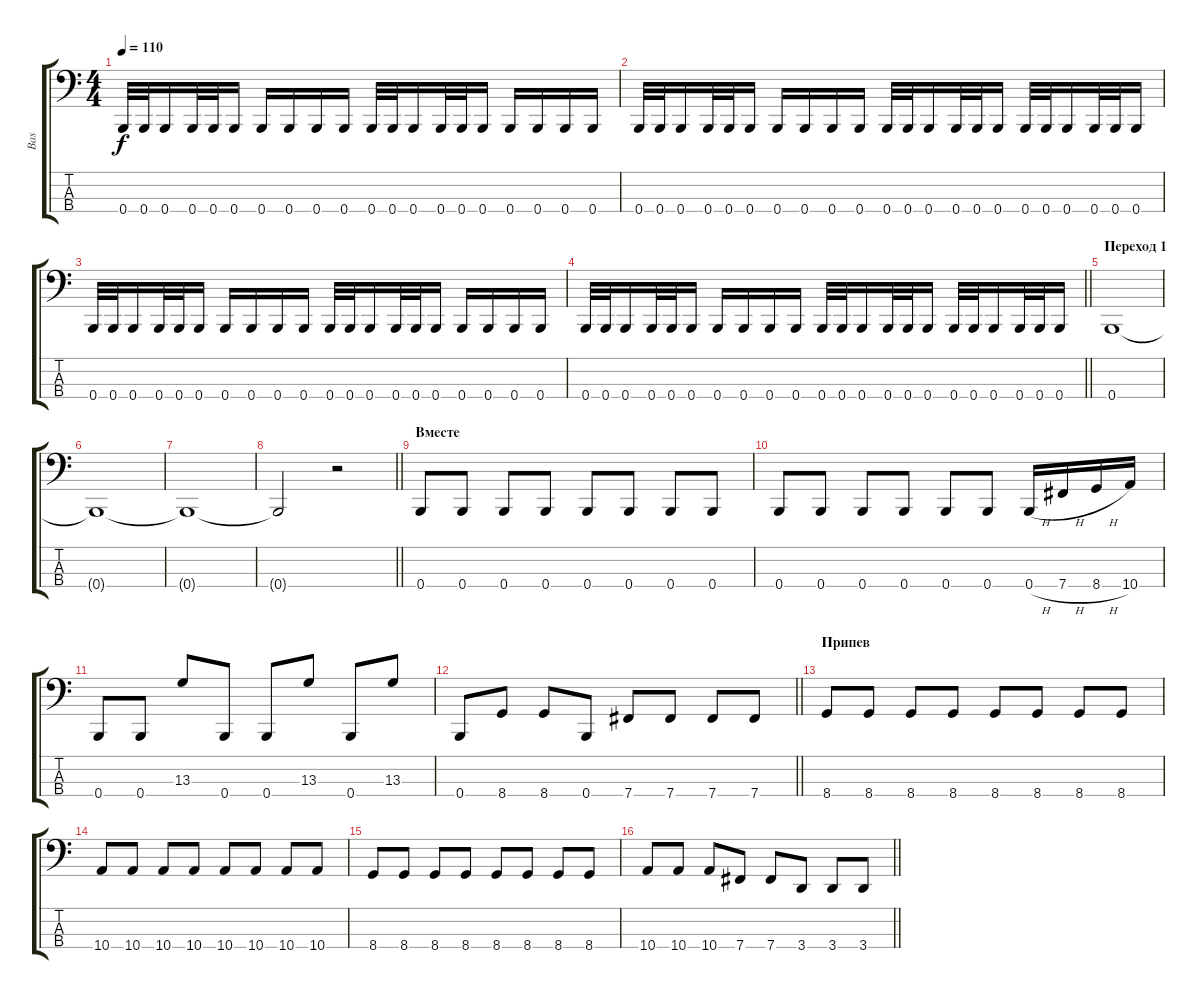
\track ("Bas" "Bas") {instrument electricbasspick}
\staff {score tabs}
\tuning (E2 B1 Gb1 B0) {hide}
\ts (4 4)
\tempo 110
\clef f4
\ks c
0.4.32{dy f} 0.4.32 0.4.16 0.4.32 0.4.32 0.4.16 0.4.16 0.4.16 0.4.16 0.4.16 0.4.32 0.4.32 0.4.16 0.4.32 0.4.32 0.4.16 0.4.16 0.4.16 0.4.16 0.4.16 |
0.4.32 0.4.32 0.4.16 0.4.32 0.4.32 0.4.16 0.4.16 0.4.16 0.4.16 0.4.16 0.4.32 0.4.32 0.4.16 0.4.32 0.4.32 0.4.16 0.4.32 0.4.32 0.4.16 0.4.32 0.4.32 0.4.16 |
0.4.32 0.4.32 0.4.16 0.4.32 0.4.32 0.4.16 0.4.16 0.4.16 0.4.16 0.4.16 0.4.32 0.4.32 0.4.16 0.4.32 0.4.32 0.4.16 0.4.16 0.4.16 0.4.16 0.4.16 |
\barLineRight lightlight
0.4.32 0.4.32 0.4.16 0.4.32 0.4.32 0.4.16 0.4.16 0.4.16 0.4.16 0.4.16 0.4.32 0.4.32 0.4.16 0.4.32 0.4.32 0.4.16 0.4.32 0.4.32 0.4.16 0.4.32 0.4.32 0.4.16 |
\section ("" "Переход 1")
0.4.1 |
0.4{t}.1 |
0.4{t}.1 |
\barLineRight lightlight
0.4{t}.2 r.2 |
\section ("" "Вместе")
0.4.8 0.4.8 0.4.8 0.4.8 0.4.8 0.4.8 0.4.8 0.4.8 |
0.4.8 0.4.8 0.4.8 0.4.8 0.4.8 0.4.8 0.4{h}.16 7.4{h}.16 8.4{h}.16 10.4.16 |
0.4.8 0.4.8 13.3.8 0.4.8 0.4.8 13.3.8 0.4.8 13.3.8 |
\barLineRight lightlight
0.4.8 8.4.8 8.4.8 0.4.8 7.4.8 7.4.8 7.4.8 7.4.8 |
\section ("" "Припев")
8.4.8 8.4.8 8.4.8 8.4.8 8.4.8 8.4.8 8.4.8 8.4.8 |
10.4.8 10.4.8 10.4.8 10.4.8 10.4.8 10.4.8 10.4.8 10.4.8 |
8.4.8 8.4.8 8.4.8 8.4.8 8.4.8 8.4.8 8.4.8 8.4.8 |
\barLineRight lightlight
10.4.8 10.4.8 10.4.8 7.4.8 7.4.8 3.4.8 3.4.8 3.4.8
